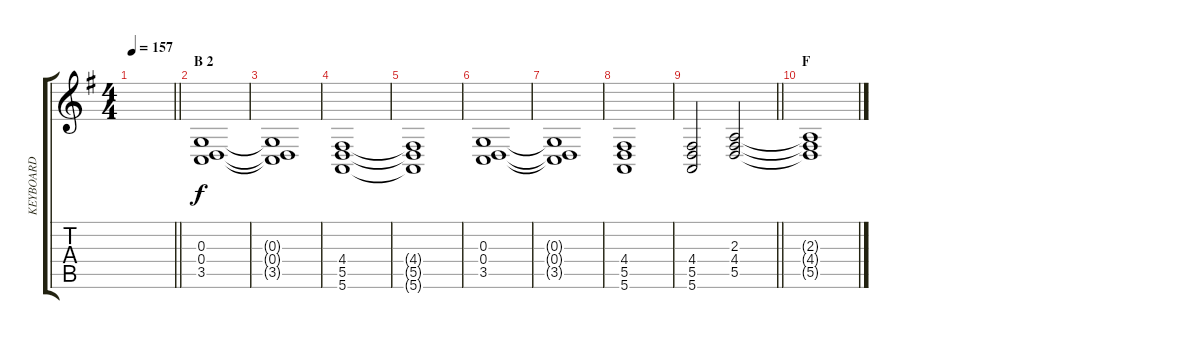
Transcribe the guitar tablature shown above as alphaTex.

\track ("KEYBOARD" "KEYBOARD") {instrument synthstrings1}
\staff {score tabs}
\tuning (E4 B3 G3 D3 A2 E2) {hide}
\ts (4 4)
\tempo 157
\clef g2
\barLineRight lightlight
\ks g
|
\section ("" "B 2")
(0.3 0.4 3.5).1 |
(0.3{t} 0.4{t} 3.5{t}).1 |
(4.4 5.5 5.6).1 |
(4.4{t} 5.5{t} 5.6{t}).1 |
(0.3 0.4 3.5).1 |
(0.3{t} 0.4{t} 3.5{t}).1 |
(4.4 5.5 5.6).1 |
\barLineRight lightlight
(4.4 5.5 5.6).2 (2.3 4.4 5.5).2 |
\section ("" "F")
(2.3{t} 4.4{t} 5.5{t}).1
